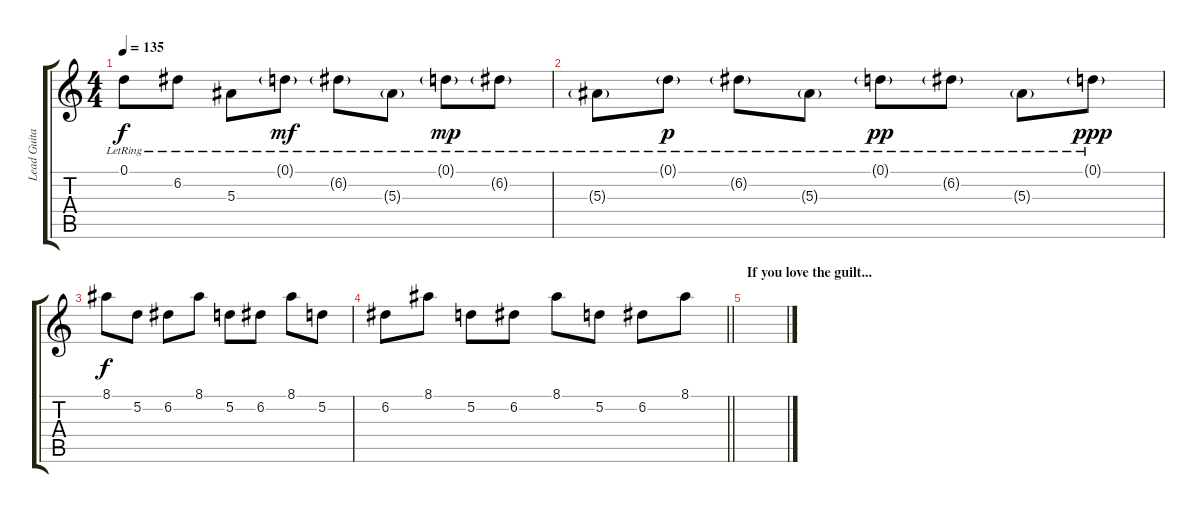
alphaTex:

\track ("Lead Guitar 2" "Lead Guita") {instrument distortionguitar}
\staff {score tabs}
\tuning (D4 A3 F3 C3 G2 C2) {hide}
\ts (4 4)
\tempo 135
\clef g2
\ks c
0.1{lr}.8{dy f} 6.2{lr}.8 5.3{lr}.8 0.1{g lr}.8{dy mf} 6.2{g lr}.8 5.3{g lr}.8 0.1{g lr}.8{dy mp} 6.2{g lr}.8 |
5.3{g lr}.8 0.1{g lr}.8{dy p} 6.2{g lr}.8 5.3{g lr}.8 0.1{g lr}.8{dy pp} 6.2{g lr}.8 5.3{g lr}.8 0.1{g lr}.8{dy ppp} |
8.1.8{dy f volume 10 instrument distortionguitar} 5.2.8 6.2.8 8.1.8 5.2.8 6.2.8 8.1.8 5.2.8 |
\barLineRight lightlight
6.2.8 8.1.8 5.2.8 6.2.8 8.1.8 5.2.8 6.2.8 8.1.8 |
\section ("" "If you love the guilt...")
